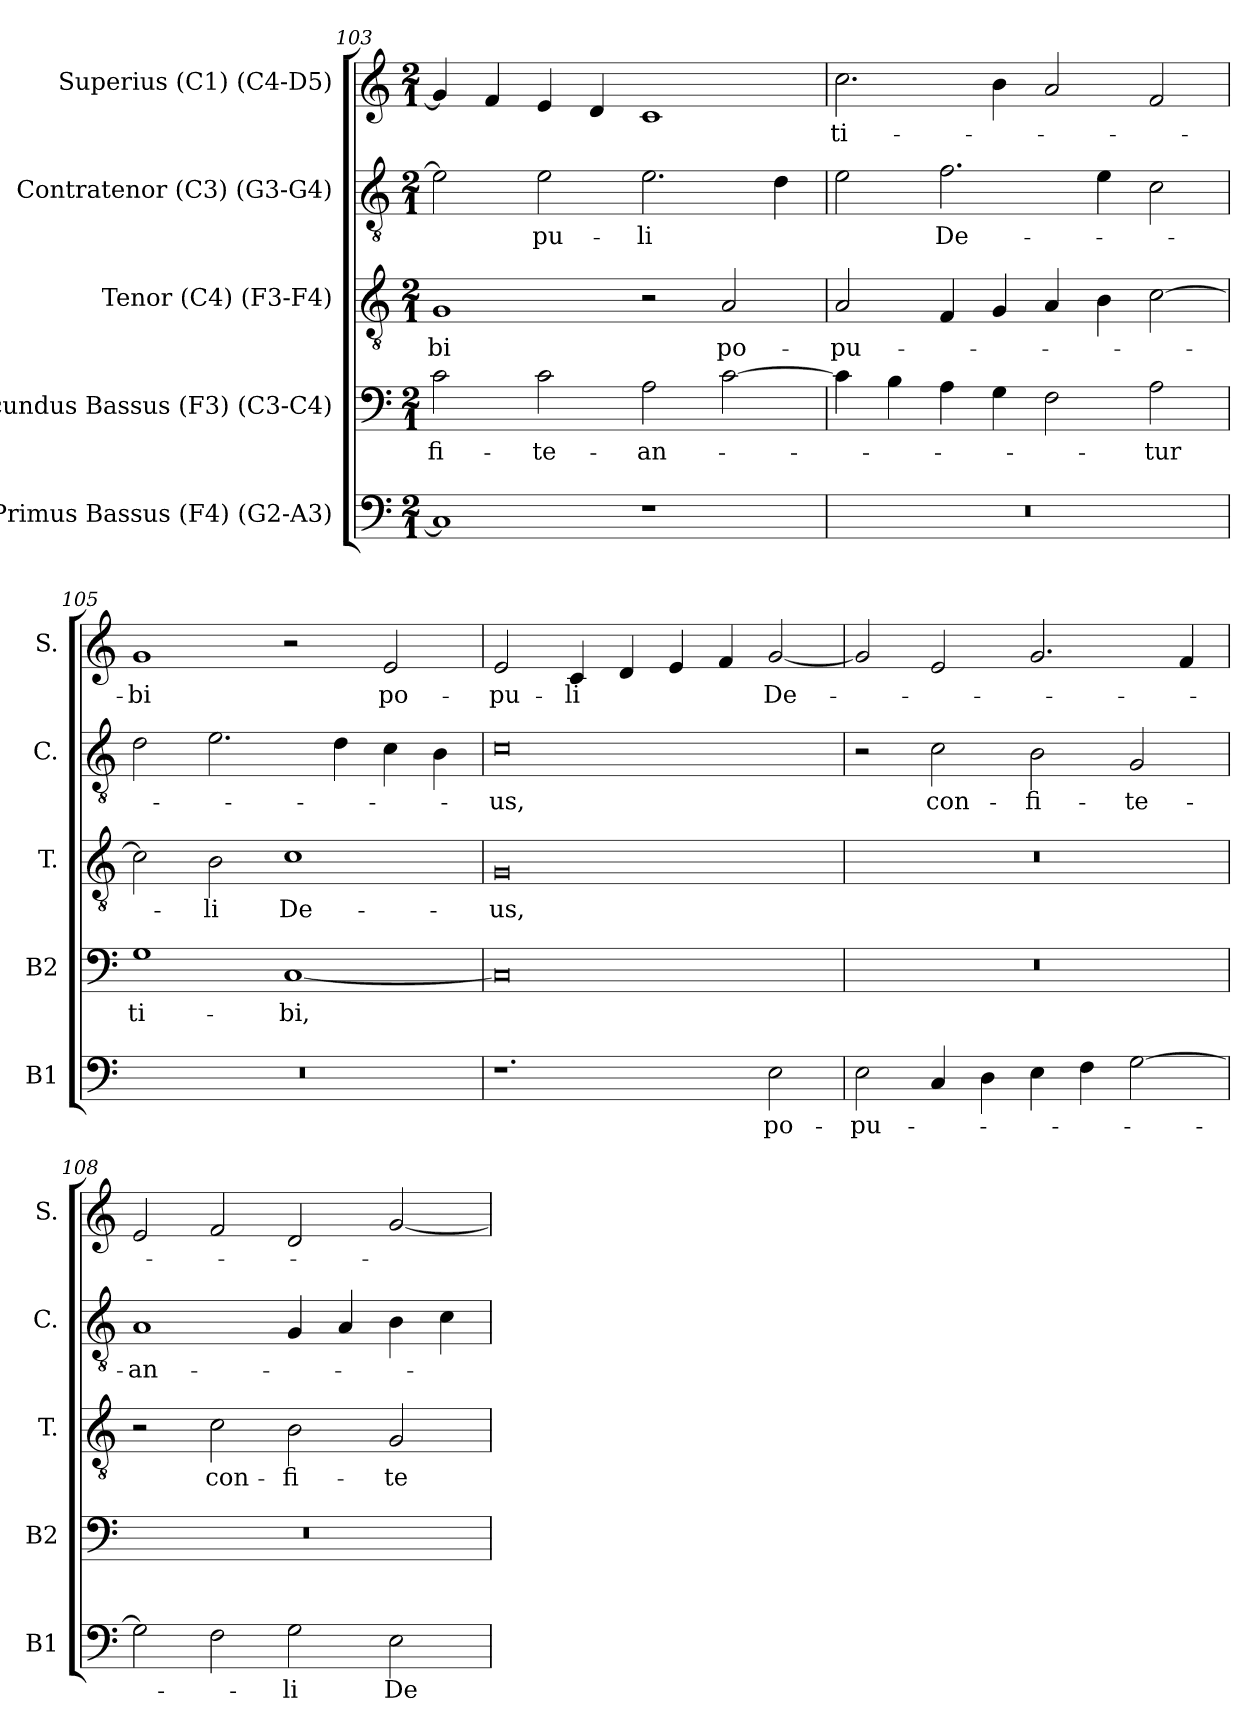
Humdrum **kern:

**kern	**text	**kern	**text	**kern	**text	**kern	**text	**kern	**text
*part5	*part5	*part4	*part4	*part3	*part3	*part2	*part2	*part1	*part1
*staff5	*staff5	*staff4	*staff4	*staff3	*staff3	*staff2	*staff2	*staff1	*staff1
*I"Primus Bassus (F4) (G2-A3)	*	*I"Secundus Bassus (F3) (C3-C4)	*	*I"Tenor (C4) (F3-F4)	*	*I"Contratenor (C3) (G3-G4)	*	*I"Superius (C1) (C4-D5)	*
*I'B1	*	*I'B2	*	*I'T.	*	*I'C.	*	*I'S.	*
*clefF4	*	*clefF4	*	*clefGv2	*	*clefGv2	*	*clefG2	*
*	*	*	*	*ITrd7c12	*	*ITrd7c12	*	*	*
*k[]	*	*k[]	*	*k[]	*	*k[]	*	*k[]	*
*C:	*	*C:	*	*C:	*	*C:	*	*C:	*
*M2/1	*	*M2/1	*	*M2/1	*	*M2/1	*	*M2/1	*
=103	=103	=103	=103	=103	=103	=103	=103	=103	=103
!	!	!	!LO:LY:b:color=#000000	!	!	!	!	!	!
!	!	!	!	!	!LO:LY:b:color=#000000	!	!	!	!
1Ci]	.	2ci\	-fi-	1GGi	-bi	2Ei\]	.	4gi/]	.
.	.	.	.	.	.	.	.	4fi/	.
!	!	!	!LO:LY:b:color=#000000	!	!	!	!	!	!
!	!	!	!	!	!	!	!LO:LY:b:color=#000000	!	!
.	.	2ci\	-te-	.	.	2Ei\	-pu-	4ei/	.
.	.	.	.	.	.	.	.	4di/	.
!	!	!	!LO:LY:b:color=#000000	!	!	!	!	!	!
!	!	!	!	!	!	!	!LO:LY:b:color=#000000	!	!
1r	.	2Ai\	-an-	2r	.	2.Ei\	-li	1ci	.
!	!	!	!	!	!LO:LY:b:color=#000000	!	!	!	!
.	.	[2ci\	.	2AAi/	po-	.	.	.	.
.	.	.	.	.	.	4Di\	.	.	.
=104	=104	=104	=104	=104	=104	=104	=104	=104	=104
!LO:N:vis=1	!	!	!	!	!	!	!	!	!
!	!	!	!	!	!LO:LY:b:color=#000000	!	!	!	!
!	!	!	!	!	!	!	!	!	!LO:LY:b:color=#000000
0r	.	4ci\]	.	2AAi/	-pu-	2Ei\	.	2.cci\	ti-
.	.	4Bi\	.	.	.	.	.	.	.
!	!	!	!	!	!	!	!LO:LY:b:color=#000000	!	!
.	.	4Ai\	.	4FFi/	.	2.Fi\	De-	.	.
.	.	4Gi\	.	4GGi/	.	.	.	4bi\	.
.	.	2Fi\	.	4AAi/	.	.	.	2ai/	.
.	.	.	.	4BBi\	.	4Ei\	.	.	.
!	!	!	!LO:LY:b:color=#000000	!	!	!	!	!	!
.	.	2Ai\	-tur	[2Ci\	.	2Ci\	.	2fi/	.
!!LO:PB:g=z
=105	=105	=105	=105	=105	=105	=105	=105	=105	=105
!LO:N:vis=1	!	!	!	!	!	!	!	!	!
!	!	!	!LO:LY:b:color=#000000	!	!	!	!	!	!
!	!	!	!	!	!	!	!	!	!LO:LY:b:color=#000000
0r	.	1Gi	ti-	2Ci\]	.	2Di\	.	1gi	-bi
!	!	!	!	!	!LO:LY:b:color=#000000	!	!	!	!
.	.	.	.	2BBi\	-li	2.Ei\	.	.	.
!	!	!	!LO:LY:b:color=#000000	!	!	!	!	!	!
!	!	!	!	!	!LO:LY:b:color=#000000	!	!	!	!
.	.	[1Ci	-bi,	1Ci	De-	.	.	2r	.
.	.	.	.	.	.	4Di\	.	.	.
!	!	!	!	!	!	!	!	!	!LO:LY:b:color=#000000
.	.	.	.	.	.	4Ci\	.	2ei/	po-
.	.	.	.	.	.	4BBi\	.	.	.
=106	=106	=106	=106	=106	=106	=106	=106	=106	=106
!	!	!	!	!	!LO:LY:b:color=#000000	!	!	!	!
!	!	!	!	!	!	!	!LO:LY:b:color=#000000	!	!
!	!	!	!	!	!	!	!	!	!LO:LY:b:color=#000000
1.r	.	0Ci]	.	0GGi	-us,	0Ci	-us,	2ei/	-pu-
!	!	!	!	!	!	!	!	!	!LO:LY:b:color=#000000
.	.	.	.	.	.	.	.	4ci/	-li
.	.	.	.	.	.	.	.	4di/	.
.	.	.	.	.	.	.	.	4ei/	.
.	.	.	.	.	.	.	.	4fi/	.
!	!LO:LY:b:color=#000000	!	!	!	!	!	!	!	!
!	!	!	!	!	!	!	!	!	!LO:LY:b:color=#000000
2Ei\	po-	.	.	.	.	.	.	[2gi/	De-
=107	=107	=107	=107	=107	=107	=107	=107	=107	=107
!	!LO:LY:b:color=#000000	!LO:N:vis=1	!	!LO:N:vis=1	!	!	!	!	!
2Ei\	-pu-	0r	.	0r	.	2r	.	2gi/]	.
!	!	!	!	!	!	!	!LO:LY:b:color=#000000	!	!
4Ci/	.	.	.	.	.	2Ci\	con-	2ei/	.
4Di\	.	.	.	.	.	.	.	.	.
!	!	!	!	!	!	!	!LO:LY:b:color=#000000	!	!
4Ei\	.	.	.	.	.	2BBi\	-fi-	2.gi/	.
4Fi\	.	.	.	.	.	.	.	.	.
!	!	!	!	!	!	!	!LO:LY:b:color=#000000	!	!
[2Gi\	.	.	.	.	.	2GGi/	-te-	.	.
.	.	.	.	.	.	.	.	4fi/	.
=108	=108	=108	=108	=108	=108	=108	=108	=108	=108
!	!	!LO:N:vis=1	!	!	!	!	!	!	!
!	!	!	!	!	!	!	!LO:LY:b:color=#000000	!	!
2Gi\]	.	0r	.	2r	.	1AAi	-an-	2ei/	.
!	!	!	!	!	!LO:LY:b:color=#000000	!	!	!	!
2Fi\	.	.	.	2Ci\	con-	.	.	2fi/	.
!	!LO:LY:b:color=#000000	!	!	!	!	!	!	!	!
!	!	!	!	!	!LO:LY:b:color=#000000	!	!	!	!
2Gi\	-li	.	.	2BBi\	-fi-	4GGi/	.	2di/	.
.	.	.	.	.	.	4AAi/	.	.	.
!	!LO:LY:b:color=#000000	!	!	!	!	!	!	!	!
!	!	!	!	!	!LO:LY:b:color=#000000	!	!	!	!
2Ei\	De-	.	.	2GGi/	-te-	4BBi\	.	[2gi/	.
.	.	.	.	.	.	4Ci\	.	.	.
=	=	=	=	=	=	=	=	=	=
*-	*-	*-	*-	*-	*-	*-	*-	*-	*-
